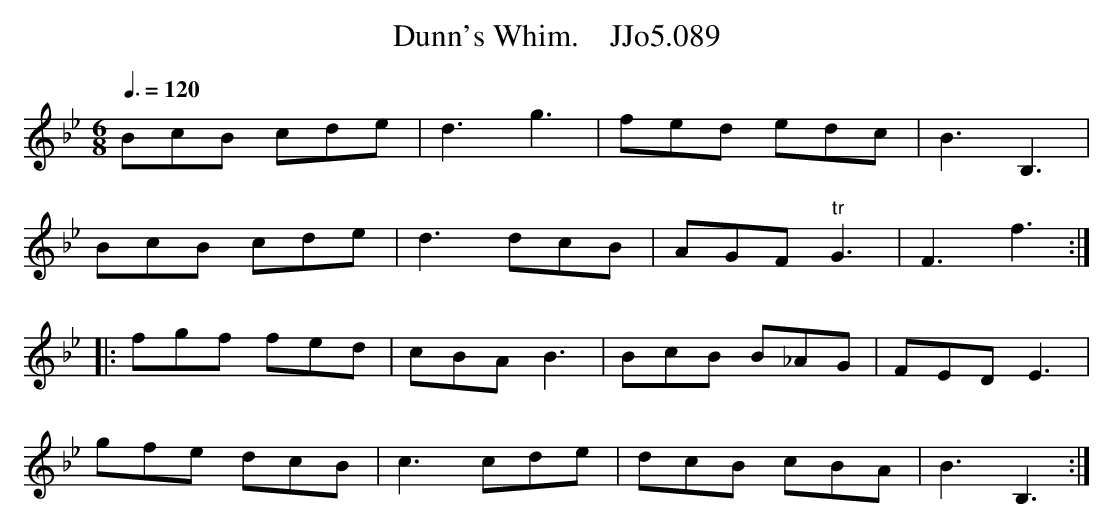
X:1
T:Dunn's Whim.    JJo5.089
Q:3/8=120
M:6/8
L:1/8
K:Bb
BcB cde|d3g3|fed edc|B3B,3|
BcB cde|d3 dcB|AGF "tr"G3|F3f3 :|
|:fgf fed|cBA B3|BcB B_AG|FED E3|
gfe dcB|c3cde|dcB cBA|B3 B,3 :|
